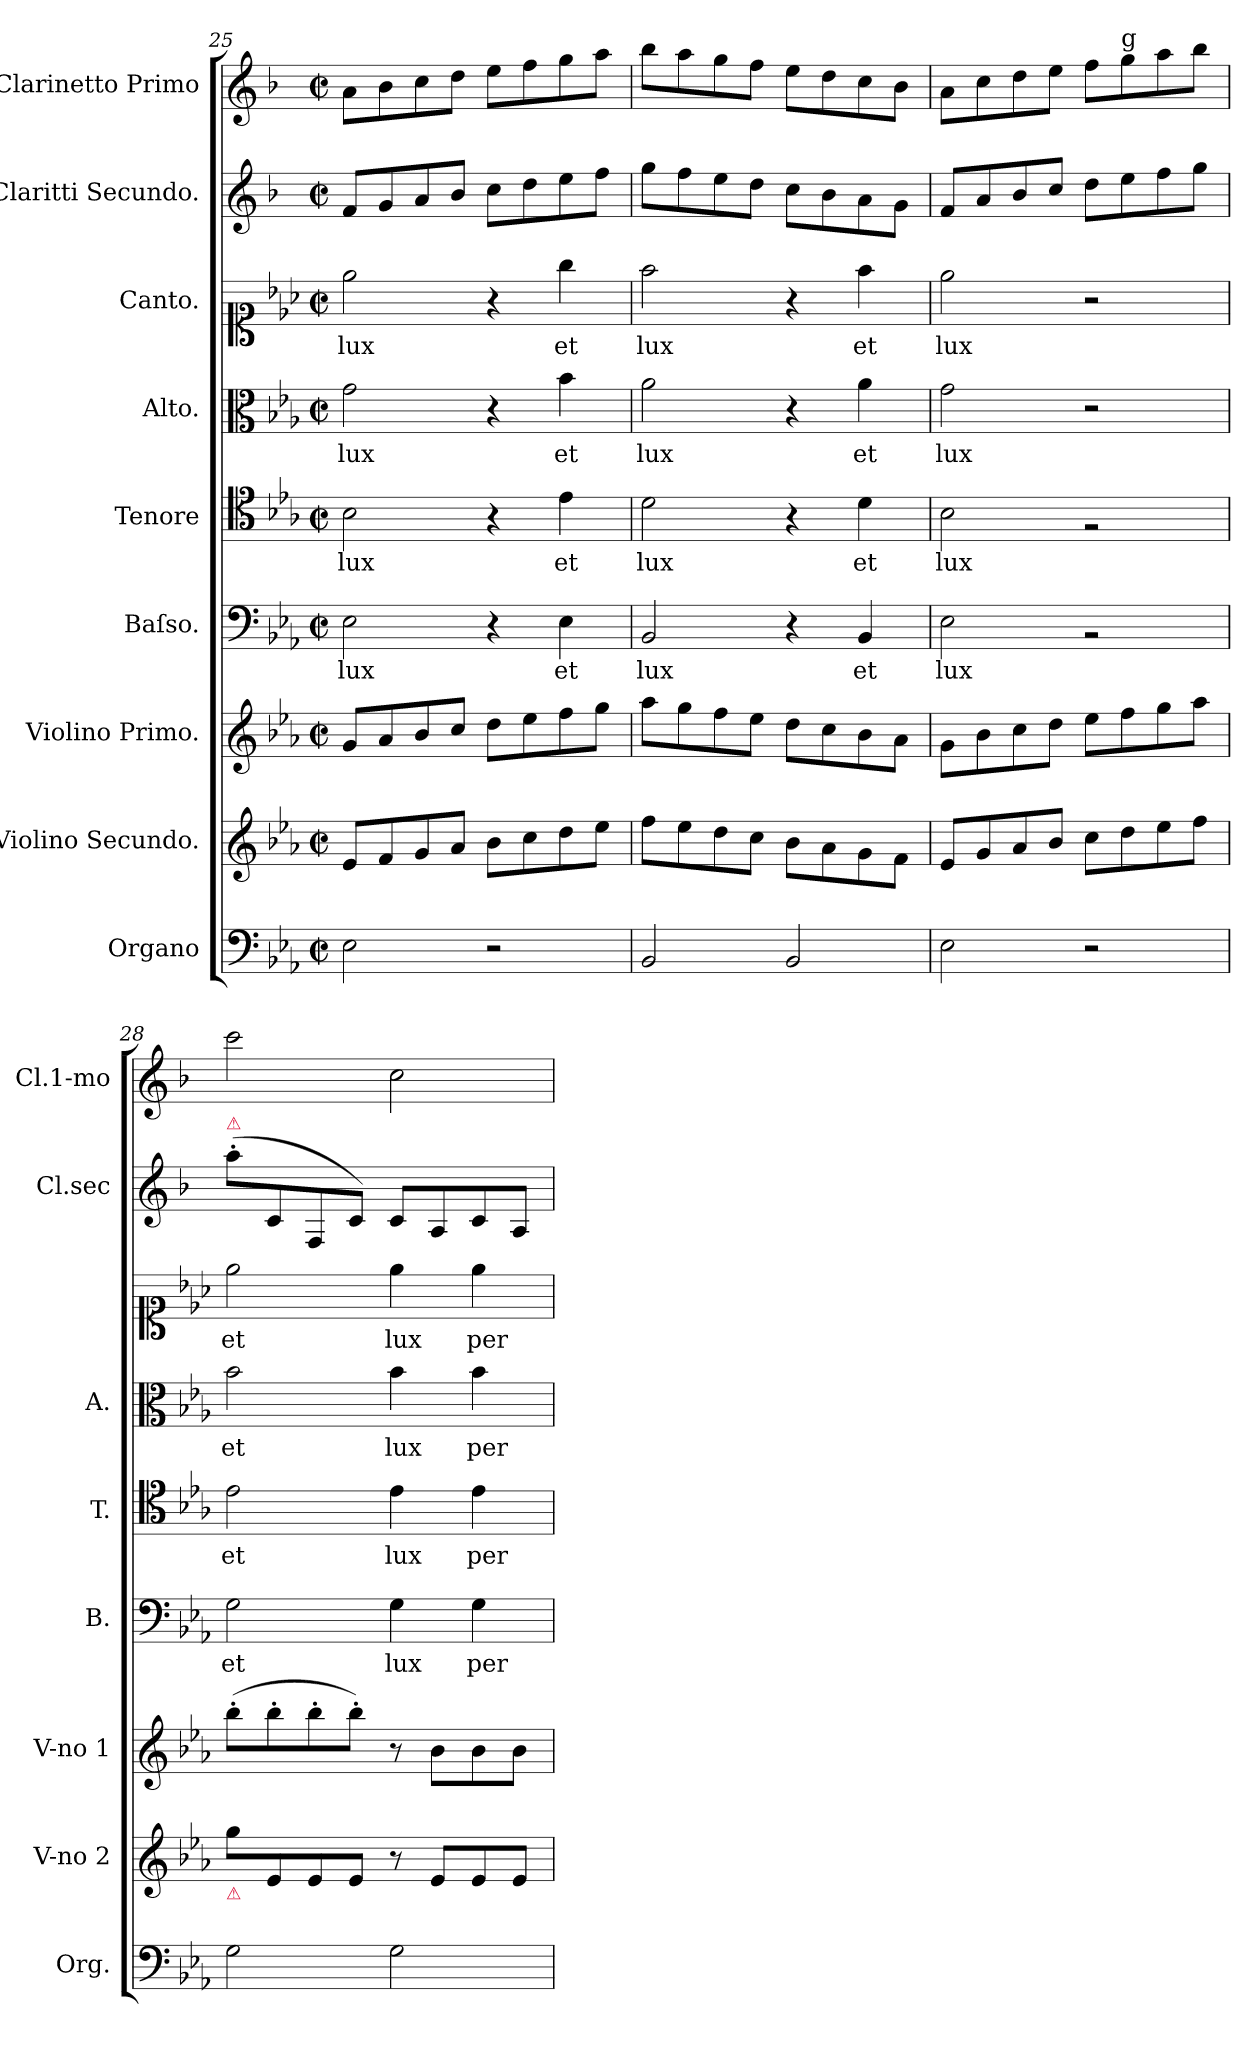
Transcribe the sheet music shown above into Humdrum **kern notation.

**kern	**kern	**kern	**kern	**text	**kern	**text	**kern	**text	**kern	**text	**kern	**kern
*part9	*part8	*part7	*part6	*part6	*part5	*part5	*part4	*part4	*part3	*part3	*part2	*part1
*staff9	*staff8	*staff7	*staff6	*staff6	*staff5	*staff5	*staff4	*staff4	*staff3	*staff3	*staff2	*staff1
*I"Organo	*I"Violino Secundo.	*I"Violino Primo.	*I"Baſso.	*	*I"Tenore	*	*I"Alto.	*	*I"Canto.	*	*I"Claritti Secundo.	*I"Clarinetto Primo
*I'Org.	*I'V-no 2	*I'V-no 1	*I'B.	*	*I'T.	*	*I'A.	*	*	*	*I'Cl.sec	*I'Cl.1-mo
*clefF4	*clefG2	*clefG2	*clefF4	*	*clefC4	*	*clefC3	*	*clefC1	*	*clefG2	*clefG2
*	*	*	*	*	*	*	*	*	*	*	*ITrd1c2	*ITrd1c2
*k[b-e-a-]	*k[b-e-a-]	*k[b-e-a-]	*k[b-e-a-]	*	*k[b-e-a-]	*	*k[b-e-a-]	*	*k[b-e-a-]	*	*k[b-e-a-]	*k[b-e-a-]
*M2/2	*M2/2	*M2/2	*M2/2	*	*M2/2	*	*M2/2	*	*M2/2	*	*M2/2	*M2/2
*met(c|)	*met(c|)	*met(c|)	*met(c|)	*	*met(c|)	*	*met(c|)	*	*met(c|)	*	*met(c|)	*met(c|)
=25	=25	=25	=25	=25	=25	=25	=25	=25	=25	=25	=25	=25
2E-\	8e-/L	8g/L	2E-\	lux	2B-\	lux	2g\	lux	2ee-\	lux	8e-/L	8g\L
.	8f/	8a-/	.	.	.	.	.	.	.	.	8f/	8a-\
.	8g/	8b-\	.	.	.	.	.	.	.	.	8g/	8b-\
.	8a-/J	8cc\J	.	.	.	.	.	.	.	.	8a-/J	8cc\J
2r	8b-\L	8dd\L	4r	.	4r	.	4r	.	4r	.	8b-\L	8dd\L
.	8cc\	8ee-\	.	.	.	.	.	.	.	.	8cc\	8ee-\
!	!	!	!	!LO:LY:i	!	!LO:LY:i	!	!LO:LY:i	!	!LO:LY:i	!	!
.	8dd\	8ff\	4E-\	et	4e-\	et	4b-\	et	4gg\	et	8dd\	8ff\
.	8ee-\J	8gg\J	.	.	.	.	.	.	.	.	8ee-\J	8gg\J
=26	=26	=26	=26	=26	=26	=26	=26	=26	=26	=26	=26	=26
!	!	!	!	!LO:LY:i	!	!LO:LY:i	!	!LO:LY:i	!	!LO:LY:i	!	!
2BB-/	8ff\L	8aa-\L	2BB-/	lux	2d\	lux	2a-\	lux	2ff\	lux	8ff\L	8aa-\L
.	8ee-\	8gg\	.	.	.	.	.	.	.	.	8ee-\	8gg\
.	8dd\	8ff\	.	.	.	.	.	.	.	.	8dd\	8ff\
.	8cc\J	8ee-\J	.	.	.	.	.	.	.	.	8cc\J	8ee-\J
2BB-/	8b-\L	8dd\L	4r	.	4r	.	4r	.	4r	.	8b-\L	8dd\L
.	8a-\	8cc\	.	.	.	.	.	.	.	.	8a-\	8cc\
!	!	!	!	!LO:LY:i	!	!LO:LY:i	!	!LO:LY:i	!	!LO:LY:i	!	!
.	8g\	8b-\	4BB-/	et	4d\	et	4a-\	et	4ff\	et	8g\	8b-\
.	8f\J	8a-\J	.	.	.	.	.	.	.	.	8f\J	8a-\J
=27	=27	=27	=27	=27	=27	=27	=27	=27	=27	=27	=27	=27
!	!	!	!	!LO:LY:i	!	!LO:LY:i	!	!LO:LY:i	!	!LO:LY:i	!	!
2E-\	8e-/L	8g\L	2E-\	lux	2B-\	lux	2g\	lux	2ee-\	lux	8e-/L	8g\L
.	8g/	8b-\	.	.	.	.	.	.	.	.	8g/	8b-\
.	8a-/	8cc\	.	.	.	.	.	.	.	.	8a-/	8cc\
.	8b-/J	8dd\J	.	.	.	.	.	.	.	.	8b-\J	8dd\J
2r	8cc\L	8ee-\L	2rBB	.	2rF	.	2r	.	2r	.	8cc\L	8ee-\L
!	!	!	!	!	!	!	!	!	!	!	!	!LO:TX:a:t=g
.	8dd\	8ff\	.	.	.	.	.	.	.	.	8dd\	8ff\
.	8ee-\	8gg\	.	.	.	.	.	.	.	.	8ee-\	8gg\
.	8ff\J	8aa-\J	.	.	.	.	.	.	.	.	8ff\J	8aa-\J
=28	=28	=28	=28	=28	=28	=28	=28	=28	=28	=28	=28	=28
!	!	!	!	!	!	!	!	!	!	!	!LO:TX:a:color=crimson:t=⚠	!
!	!LO:TX:b:color=crimson:t=⚠	!	!	!	!	!	!	!	!	!	!	!
2G\	8gg\L	(8bb-'\L	2G\	et	2e-\	et	2b-\	et	2ee-\	et	(8gg'>\L	2bb-\
.	8e-/	8bb-'\	.	.	.	.	.	.	.	.	8B-/	.
.	8e-/	8bb-'\	.	.	.	.	.	.	.	.	8E-/	.
.	8e-/J	8bb-'\J)	.	.	.	.	.	.	.	.	8B-/J)	.
2G\	8r	8r	4G\	lux	4e-\	lux	4b-\	lux	4ee-\	lux	8B-/L	2b-\
.	8e-/L	8b-\L	.	.	.	.	.	.	.	.	8G/	.
.	8e-/	8b-\	4G\	per-	4e-\	per-	4b-\	per-	4ee-\	per-	8B-/	.
.	8e-/J	8b-\J	.	.	.	.	.	.	.	.	8G/J	.
=	=	=	=	=	=	=	=	=	=	=	=	=
*-	*-	*-	*-	*-	*-	*-	*-	*-	*-	*-	*-	*-
